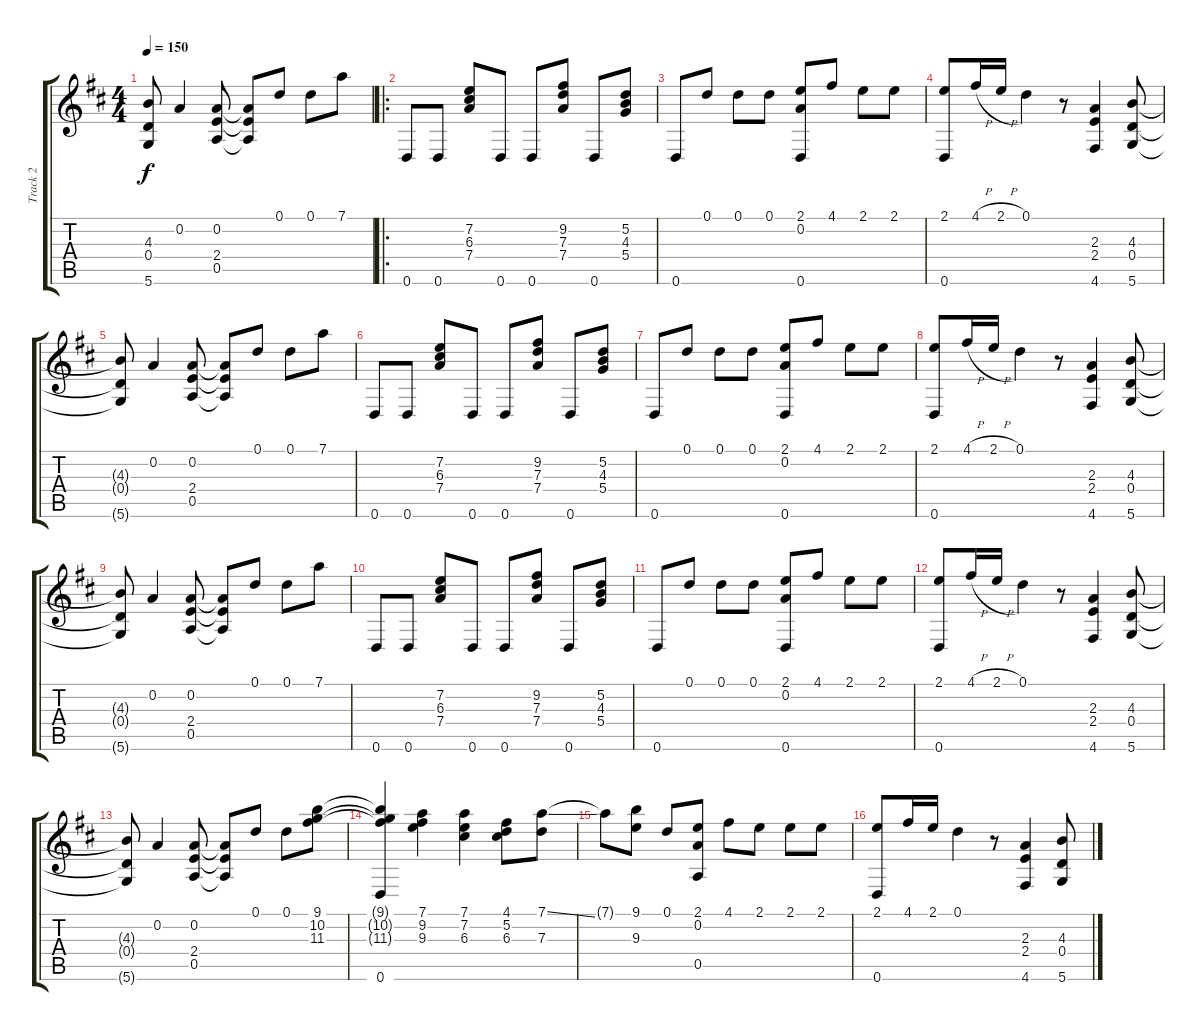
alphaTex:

\track ("Track 2" "Track 2") {instrument acousticguitarsteel}
\staff {score tabs}
\tuning (D4 A3 G3 D3 A2 D2) {hide}
\ts (4 4)
\tempo 150
\clef g2
\ks d
(4.3{t} 0.4{t} 5.6{t}).8{dy f} 0.2.4 (0.2 2.4 0.5).8 (0.2{t} 2.4{t} 0.5{t}).8 0.1.8 0.1.8 7.1.8 |
\ro
0.6.8 0.6.8 (7.2 6.3 7.4).8 0.6.8 0.6.8 (9.2 7.3 7.4).8 0.6.8 (5.2 4.3 5.4).8 |
0.6.8 0.1.8 0.1.8 0.1.8 (2.1 0.2 0.6).8 4.1.8 2.1.8 2.1.8 |
(2.1 0.6).8 4.1{h}.16 2.1{h}.16 0.1.4 r.8 (2.3 2.4 4.6).4 (4.3 0.4 5.6).8 |
(4.3{t} 0.4{t} 5.6{t}).8 0.2.4 (0.2 2.4 0.5).8 (0.2{t} 2.4{t} 0.5{t}).8 0.1.8 0.1.8 7.1.8 |
0.6.8 0.6.8 (7.2 6.3 7.4).8 0.6.8 0.6.8 (9.2 7.3 7.4).8 0.6.8 (5.2 4.3 5.4).8 |
0.6.8 0.1.8 0.1.8 0.1.8 (2.1 0.2 0.6).8 4.1.8 2.1.8 2.1.8 |
(2.1 0.6).8 4.1{h}.16 2.1{h}.16 0.1.4 r.8 (2.3 2.4 4.6).4 (4.3 0.4 5.6).8 |
(4.3{t} 0.4{t} 5.6{t}).8 0.2.4 (0.2 2.4 0.5).8 (0.2{t} 2.4{t} 0.5{t}).8 0.1.8 0.1.8 7.1.8 |
0.6.8 0.6.8 (7.2 6.3 7.4).8 0.6.8 0.6.8 (9.2 7.3 7.4).8 0.6.8 (5.2 4.3 5.4).8 |
0.6.8 0.1.8 0.1.8 0.1.8 (2.1 0.2 0.6).8 4.1.8 2.1.8 2.1.8 |
(2.1 0.6).8 4.1{h}.16 2.1{h}.16 0.1.4 r.8 (2.3 2.4 4.6).4 (4.3 0.4 5.6).8 |
(4.3{t} 0.4{t} 5.6{t}).8 0.2.4 (0.2 2.4 0.5).8 (0.2{t} 2.4{t} 0.5{t}).8 0.1.8 0.1.8 (9.1 10.2 11.3).8 |
(9.1{t} 10.2{t} 11.3{t} 0.6).4 (7.1 9.2 9.3).4 (7.1 7.2 6.3).4 (4.1 5.2 6.3).8 (7.1{ss} 7.3).8 |
7.1{t}.8 (9.1 9.3).8 0.1.8 (2.1 0.2 0.5).8 4.1.8 2.1.8 2.1.8 2.1.8 |
(2.1 0.6).8 4.1.16 2.1.16 0.1.4 r.8 (2.3 2.4 4.6).4 (4.3 0.4 5.6).8
